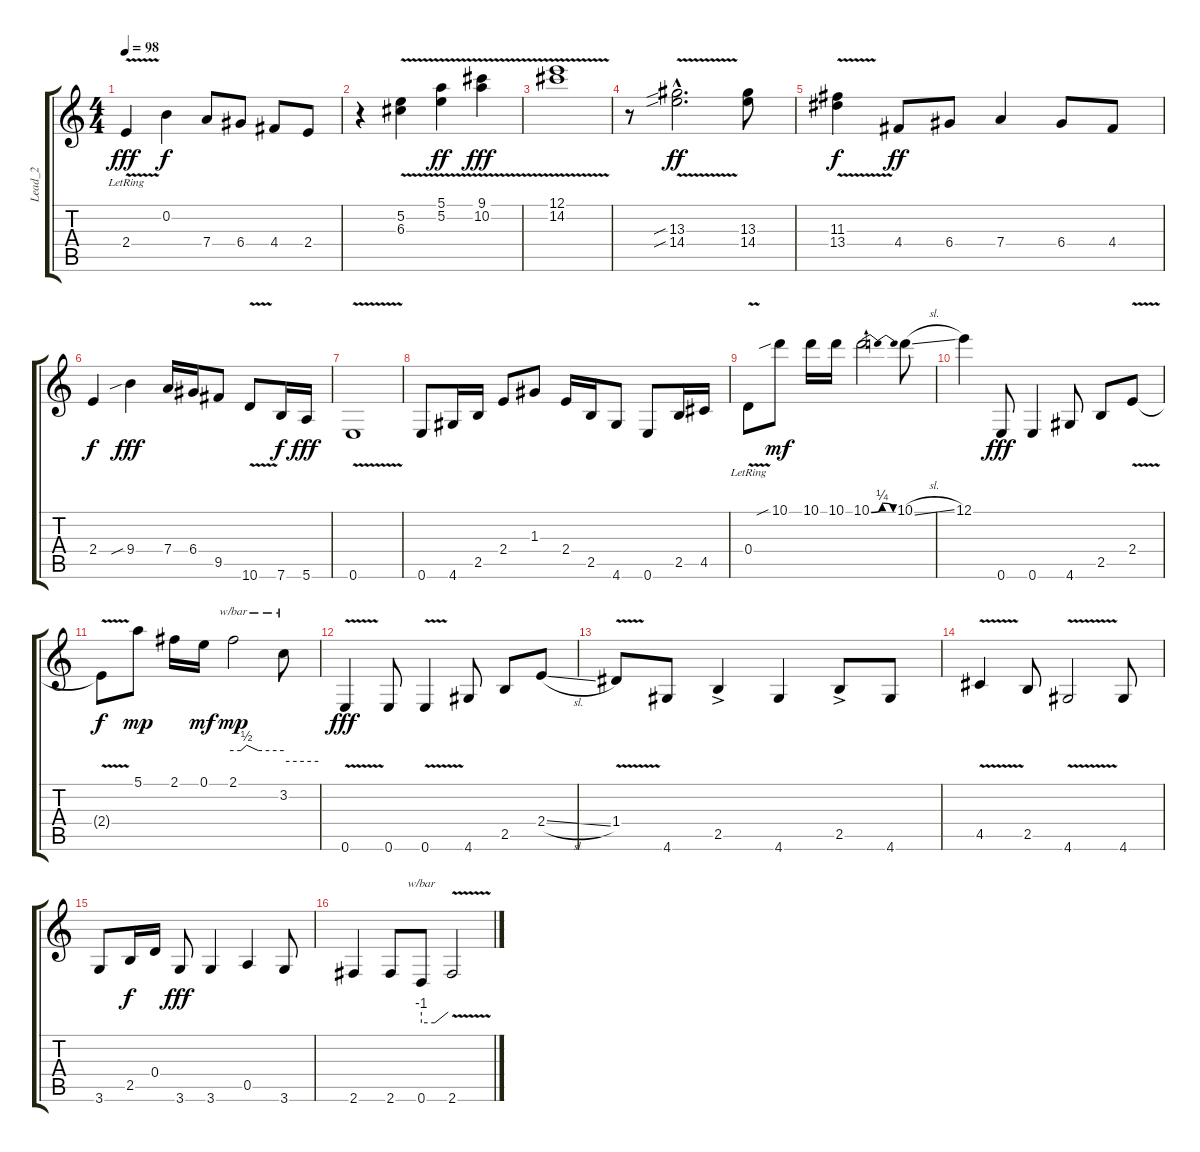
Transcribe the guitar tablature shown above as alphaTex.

\track ("Lead_2" "Lead_2") {instrument acousticguitarnylon}
\staff {score tabs}
\tuning (E4 B3 G3 D3 A2 E2) {hide}
\ts (4 4)
\tempo 98
\clef g2
\ks c
2.4{v lr}.4{dy fff} 0.2.4{dy f} 7.4.8 6.4.8 4.4.8 2.4.8 |
r.4{instrument electricguitarjazz} (5.2{v} 6.3{v}).4 (5.1{v} 5.2{v}).4{dy ff} (9.1{v} 10.2{v}).4{dy fff} |
(12.1{v} 14.2{v}).1 |
r.8 (13.3{v sib hac} 14.4{v sib hac}).2{d dy ff} (13.3 14.4).8 |
(11.3{v} 13.4).4{dy f} 4.4.8{dy ff} 6.4.8 7.4.4 6.4.8 4.4.8 |
2.4.4{dy f volume 13 instrument electricbassfinger} 9.4{sib}.4{dy fff} 7.4.16 6.4.16 9.5.8 10.6{v}.8 7.6.16{dy f} 5.6.16{dy fff} |
0.6{v}.1 |
0.6.8{volume 14 instrument electricguitarclean} 4.6.16 2.5.16 2.4.8 1.3.8 2.4.16 2.5.16 4.6.8 0.6.8 2.5.16 4.5.16 |
0.4{v lr}.8 10.1{sib}.8{dy mf} 10.1.16 10.1.16 10.1{be (bendrelease 0 0 30 1 45 1 60 0)}.2 10.1{sl}.8 |
12.1.4 0.6.8{dy fff} 0.6.4 4.6.8 2.5.8 2.4{v}.8 |
2.4{t}.8{dy f} 5.1.8{dy mp} 2.1.16 0.1.16{dy mf} 2.1.2{tbe (custom default 0 0 9 0 16 2 30 0 60 0) dy mp} 3.2.8{tbe (hold default 0 -4 60 -4)} |
0.6{v}.4{dy fff} 0.6.8 0.6{v}.4 4.6.8 2.5.8 2.4{sl}.8 |
1.4{v}.8 4.6.8 2.5{ac}.4 4.6.4 2.5{ac}.8 4.6.8 |
4.5{v}.4{volume 14 instrument electricguitarclean} 2.5.8 4.6{v}.2 4.6.8 |
3.6.8 2.5.16{dy f} 0.4.16 3.6.8{dy fff} 3.6.4 0.5.4 3.6.8 |
2.6.4 2.6.8 0.6.8{tbe (custom default 0 -4 30 -4 60 0)} 2.6{v}.2
